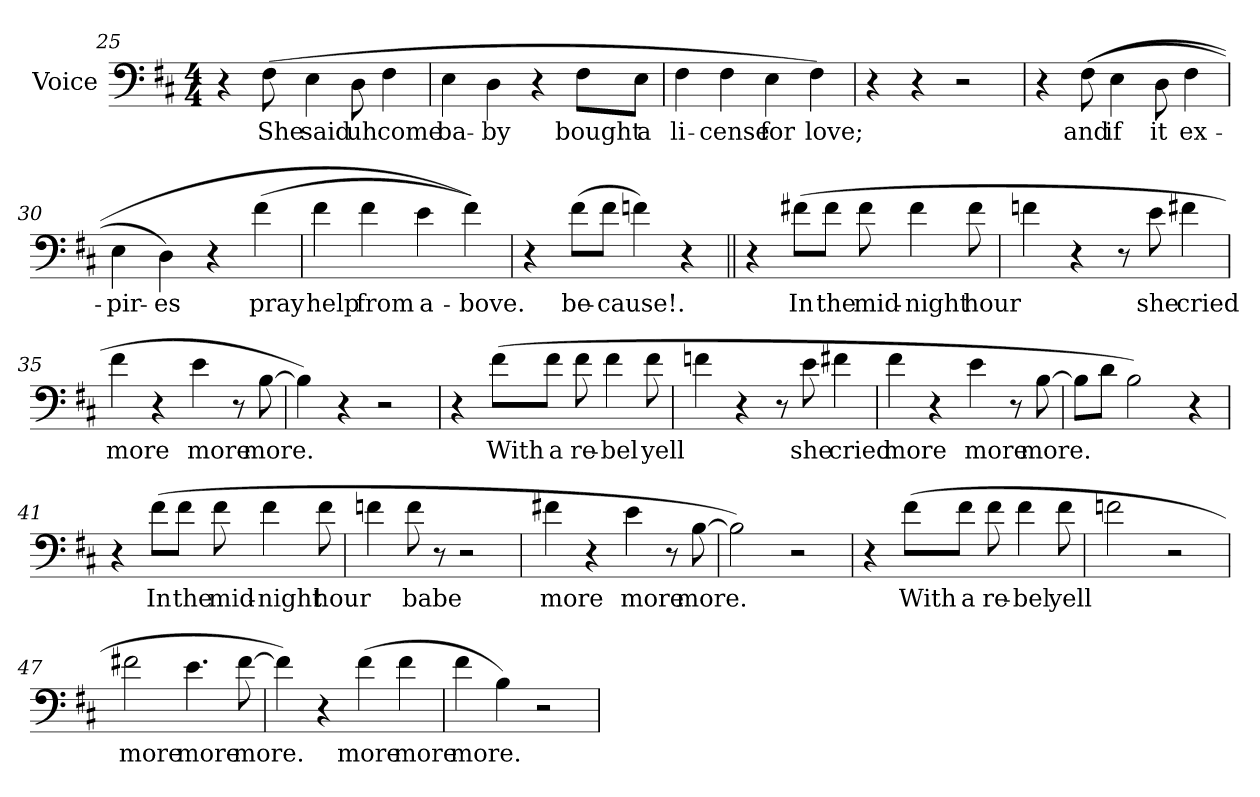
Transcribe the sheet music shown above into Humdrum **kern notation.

**kern	**text
*part1	*part1
*staff1	*staff1
*I"Voice	*
*I'Voice	*
*clefF4	*
*k[f#c#]	*
*b:	*
*M4/4	*
=25	=25
4r	.
!	!LO:LY:b:color=#000000
(8F#i\	She
!	!LO:LY:b:color=#000000
4Ei\	said
!	!LO:LY:b:color=#000000
8Di\	uh
!	!LO:LY:b:color=#000000
4F#i\	come
=26	=26
!	!LO:LY:b:color=#000000
4Ei\	ba-
!	!LO:LY:b:color=#000000
4Di\	-by
4r	.
!	!LO:LY:b:color=#000000
8F#i\L	bought
!	!LO:LY:b:color=#000000
8Ei\J	a
=27	=27
!	!LO:LY:b:color=#000000
4F#i\	li-
!	!LO:LY:b:color=#000000
4F#i\	-cense
!	!LO:LY:b:color=#000000
4Ei\	for
!	!LO:LY:b:color=#000000
4F#i\)	love;
!!LO:LB:g=z
=28	=28
4r	.
4r	.
2r	.
=29	=29
4r	.
!	!LO:LY:b:color=#000000
((8F#i\	and
!	!LO:LY:b:color=#000000
4Ei\	if
!	!LO:LY:b:color=#000000
8Di\	it
!	!LO:LY:b:color=#000000
4F#i\	ex-
=30	=30
!	!LO:LY:b:color=#000000
4Ei\	-pir-
!	!LO:LY:b:color=#000000
4Di\)	-es
4r	.
!	!LO:LY:b:color=#000000
(4f#i\	pray
=31	=31
!	!LO:LY:b:color=#000000
4f#i\	help
!	!LO:LY:b:color=#000000
4f#i\	from
!	!LO:LY:b:color=#000000
4ei\	a-
!	!LO:LY:b:color=#000000
4f#i\))	-bove.
=32	=32
4r	.
!	!LO:LY:b:color=#000000
(8f#i\L	be-
!	!LO:LY:b:color=#000000
8f#i\J	-cause!.
4fni\)	.
4r	.
!!LO:LB:g=z
=33||	=33||
4r	.
!	!LO:LY:b:color=#000000
(8f#Xi\L	In
!	!LO:LY:b:color=#000000
8f#i\J	the
!	!LO:LY:b:color=#000000
8f#i\	mid-
!	!LO:LY:b:color=#000000
4f#i\	-night
!	!LO:LY:b:color=#000000
8f#i\	hour
=34	=34
4fni\	.
4r	.
8r	.
!	!LO:LY:b:color=#000000
8ei\	she
!	!LO:LY:b:color=#000000
4f#Xi\	cried
=35	=35
!	!LO:LY:b:color=#000000
4f#i\	more
4r	.
!	!LO:LY:b:color=#000000
4ei\	more
8r	.
!	!LO:LY:b:color=#000000
[8Bi\	more.
=36	=36
4Bi\])	.
4r	.
2r	.
!!LO:LB:g=z
=37	=37
4r	.
!	!LO:LY:b:color=#000000
(8f#i\L	With
!	!LO:LY:b:color=#000000
8f#i\J	a
!	!LO:LY:b:color=#000000
8f#i\	re-
!	!LO:LY:b:color=#000000
4f#i\	-bel
!	!LO:LY:b:color=#000000
8f#i\	yell
=38	=38
4fni\	.
4r	.
8r	.
!	!LO:LY:b:color=#000000
8ei\	she
!	!LO:LY:b:color=#000000
4f#Xi\	cried
=39	=39
!	!LO:LY:b:color=#000000
4f#i\	more
4r	.
!	!LO:LY:b:color=#000000
4ei\	more
8r	.
!	!LO:LY:b:color=#000000
[8Bi\	more.
=40	=40
8Bi\L]	.
8di\J	.
2Bi\)	.
4r	.
!!LO:LB:g=z
=41	=41
4r	.
!	!LO:LY:b:color=#000000
(8f#i\L	In
!	!LO:LY:b:color=#000000
8f#i\J	the
!	!LO:LY:b:color=#000000
8f#i\	mid-
!	!LO:LY:b:color=#000000
4f#i\	-night
!	!LO:LY:b:color=#000000
8f#i\	hour
=42	=42
4fni\	.
!	!LO:LY:b:color=#000000
8fi\	babe
8r	.
2r	.
=43	=43
!	!LO:LY:b:color=#000000
4f#Xi\	more
4r	.
!	!LO:LY:b:color=#000000
4ei\	more
8r	.
!	!LO:LY:b:color=#000000
[8Bi\	more.
=44	=44
2Bi\])	.
2r	.
!!LO:LB:g=z
=45	=45
4r	.
!	!LO:LY:b:color=#000000
(8f#i\L	With
!	!LO:LY:b:color=#000000
8f#i\J	a
!	!LO:LY:b:color=#000000
8f#i\	re-
!	!LO:LY:b:color=#000000
4f#i\	-bel
!	!LO:LY:b:color=#000000
8f#i\	yell
=46	=46
2fni\	.
2r	.
=47	=47
!	!LO:LY:b:color=#000000
2f#Xi\	more
!	!LO:LY:b:color=#000000
4.ei\	more
!	!LO:LY:b:color=#000000
[8f#i\	more.
=48	=48
4f#i\])	.
4r	.
!	!LO:LY:b:color=#000000
(4f#i\	more
!	!LO:LY:b:color=#000000
4f#i\	more
=49	=49
!	!LO:LY:b:color=#000000
4f#i\	more.
4Bi\)	.
2r	.
=	=
*-	*-
